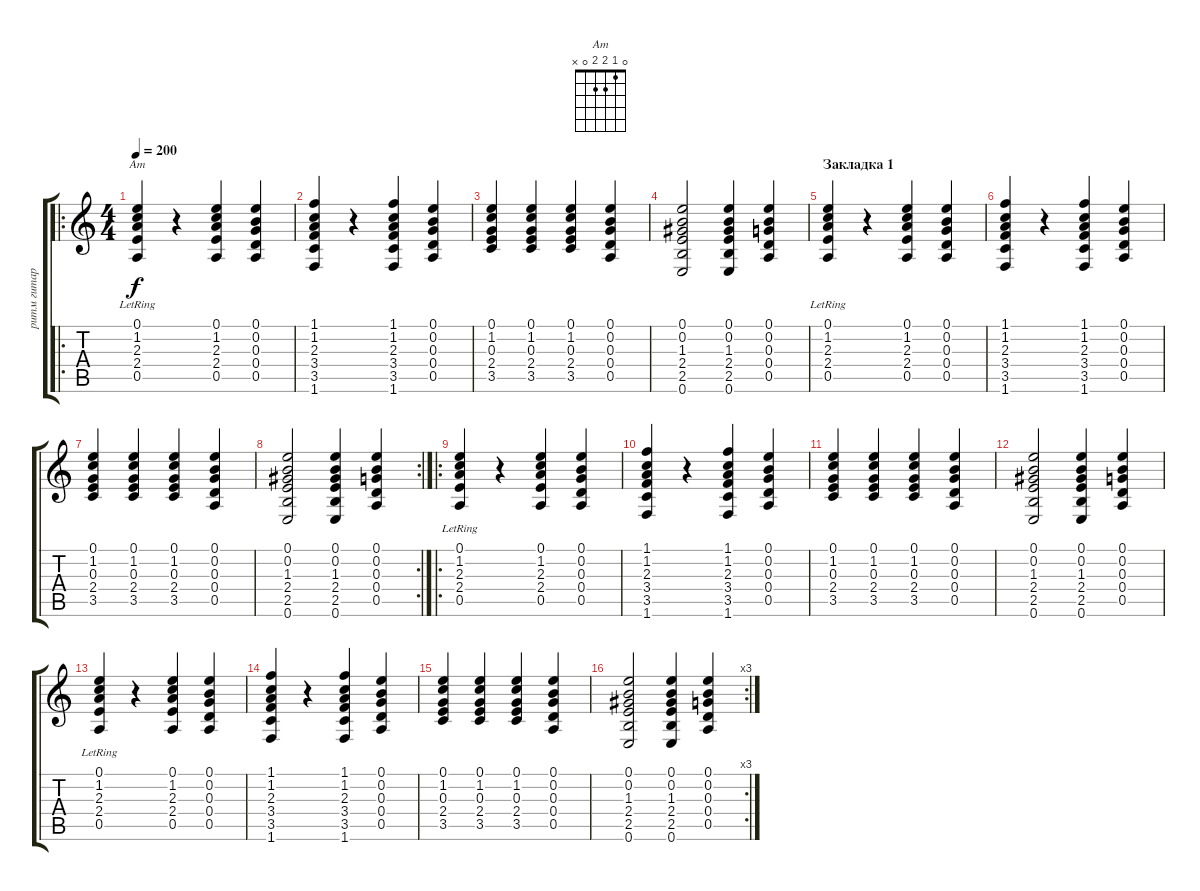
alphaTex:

\track ("ритм гитара" "ритм гитар") {instrument acousticguitarnylon}
\staff {score tabs}
\tuning (E4 B3 G3 D3 A2 E2) {hide}
\chord ("Am" 0 1 2 2 0 x)
\ro
\ts (4 4)
\tempo 200
\clef g2
\ks c
(0.1{lr} 1.2 2.3 2.4 0.5).4{ch "Am" dy f instrument acousticguitarnylon} r.4 (0.1 1.2 2.3 2.4 0.5).4 (0.1 0.2 0.3 0.4 0.5).4 |
(1.1 1.2 2.3 3.4 3.5 1.6).4 r.4 (1.1 1.2 2.3 3.4 3.5 1.6).4 (0.1 0.2 0.3 0.4 0.5).4 |
(0.1 1.2 0.3 2.4 3.5).4 (0.1 1.2 0.3 2.4 3.5).4 (0.1 1.2 0.3 2.4 3.5).4 (0.1 0.2 0.3 0.4 0.5).4 |
(0.1 0.2 1.3 2.4 2.5 0.6).2 (0.1 0.2 1.3 2.4 2.5 0.6).4 (0.1 0.2 0.3 0.4 0.5).4 |
\section ("" "Закладка 1")
(0.1{lr} 1.2 2.3 2.4 0.5).4 r.4 (0.1 1.2 2.3 2.4 0.5).4 (0.1 0.2 0.3 0.4 0.5).4 |
(1.1 1.2 2.3 3.4 3.5 1.6).4 r.4 (1.1 1.2 2.3 3.4 3.5 1.6).4 (0.1 0.2 0.3 0.4 0.5).4 |
(0.1 1.2 0.3 2.4 3.5).4 (0.1 1.2 0.3 2.4 3.5).4 (0.1 1.2 0.3 2.4 3.5).4 (0.1 0.2 0.3 0.4 0.5).4 |
\rc 2
(0.1 0.2 1.3 2.4 2.5 0.6).2 (0.1 0.2 1.3 2.4 2.5 0.6).4 (0.1 0.2 0.3 0.4 0.5).4 |
\ro
(0.1{lr} 1.2 2.3 2.4 0.5).4 r.4 (0.1 1.2 2.3 2.4 0.5).4 (0.1 0.2 0.3 0.4 0.5).4 |
(1.1 1.2 2.3 3.4 3.5 1.6).4 r.4 (1.1 1.2 2.3 3.4 3.5 1.6).4 (0.1 0.2 0.3 0.4 0.5).4 |
(0.1 1.2 0.3 2.4 3.5).4 (0.1 1.2 0.3 2.4 3.5).4 (0.1 1.2 0.3 2.4 3.5).4 (0.1 0.2 0.3 0.4 0.5).4 |
(0.1 0.2 1.3 2.4 2.5 0.6).2 (0.1 0.2 1.3 2.4 2.5 0.6).4 (0.1 0.2 0.3 0.4 0.5).4 |
(0.1{lr} 1.2 2.3 2.4 0.5).4 r.4 (0.1 1.2 2.3 2.4 0.5).4 (0.1 0.2 0.3 0.4 0.5).4 |
(1.1 1.2 2.3 3.4 3.5 1.6).4 r.4 (1.1 1.2 2.3 3.4 3.5 1.6).4 (0.1 0.2 0.3 0.4 0.5).4 |
(0.1 1.2 0.3 2.4 3.5).4 (0.1 1.2 0.3 2.4 3.5).4 (0.1 1.2 0.3 2.4 3.5).4 (0.1 0.2 0.3 0.4 0.5).4 |
\rc 3
(0.1 0.2 1.3 2.4 2.5 0.6).2 (0.1 0.2 1.3 2.4 2.5 0.6).4 (0.1 0.2 0.3 0.4 0.5).4
